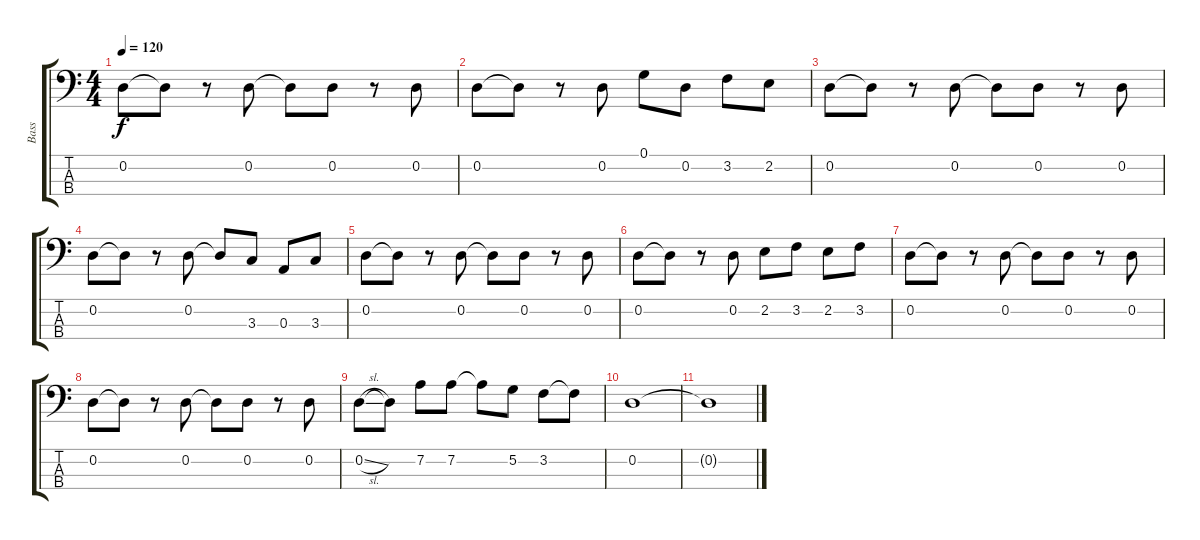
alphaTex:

\track ("Bass" "Bass") {instrument electricbassfinger}
\staff {score tabs}
\tuning (G2 D2 A1 E1) {hide}
\ts (4 4)
\tempo 120
\clef f4
\ks c
0.2.8{dy f} 0.2{t}.8 r.8 0.2.8 0.2{t}.8 0.2.8 r.8 0.2.8 |
0.2.8 0.2{t}.8 r.8 0.2.8 0.1.8 0.2.8 3.2.8 2.2.8 |
0.2.8 0.2{t}.8 r.8 0.2.8 0.2{t}.8 0.2.8 r.8 0.2.8 |
0.2.8 0.2{t}.8 r.8 0.2.8 0.2{t}.8 3.3.8 0.3.8 3.3.8 |
0.2.8 0.2{t}.8 r.8 0.2.8 0.2{t}.8 0.2.8 r.8 0.2.8 |
0.2.8 0.2{t}.8 r.8 0.2.8 2.2.8 3.2.8 2.2.8 3.2.8 |
0.2.8 0.2{t}.8 r.8 0.2.8 0.2{t}.8 0.2.8 r.8 0.2.8 |
0.2.8 0.2{t}.8 r.8 0.2.8 0.2{t}.8 0.2.8 r.8 0.2.8 |
0.2{sl}.8 0.2{t}.8 7.2.8 7.2.8 7.2{t}.8 5.2.8 3.2.8 3.2{t}.8 |
0.2.1 |
0.2{t}.1
